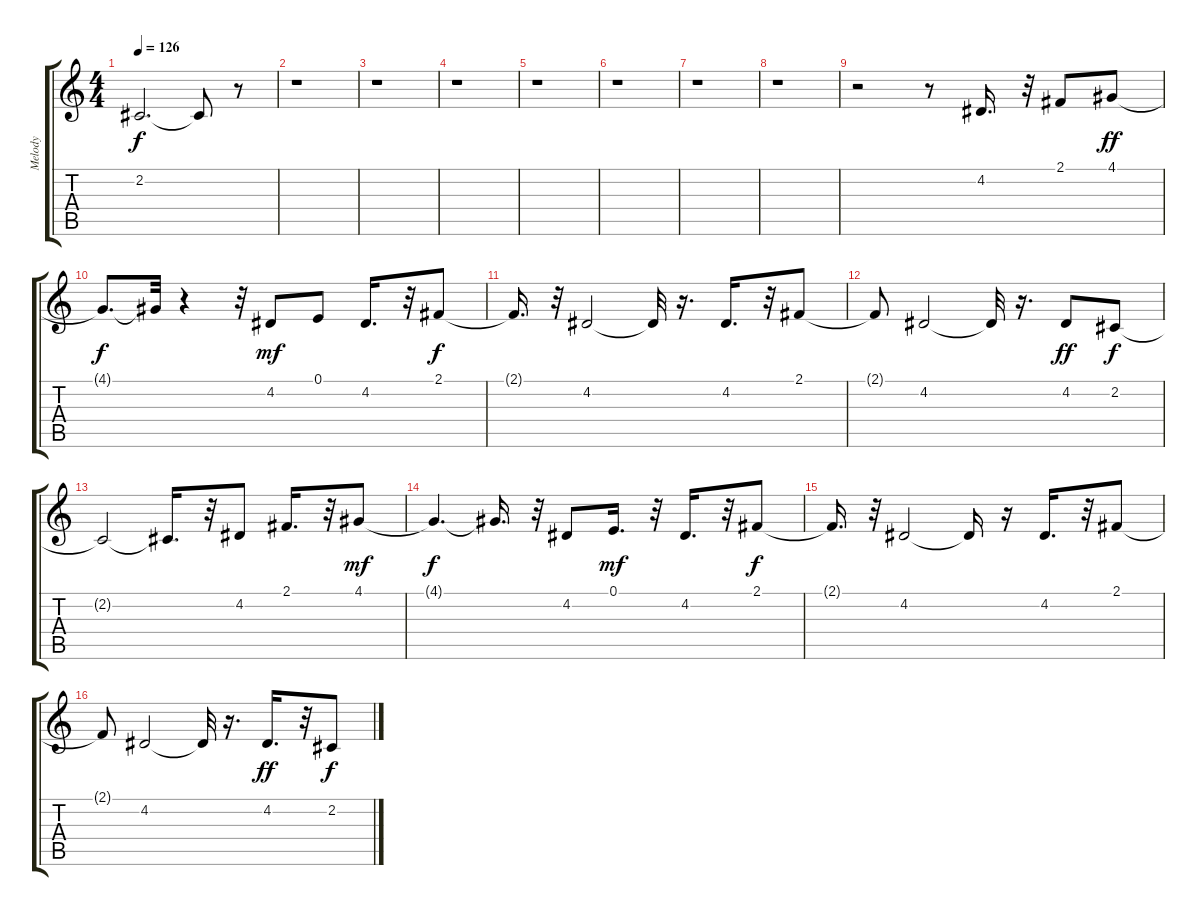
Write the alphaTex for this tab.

\track ("Melody" "Melody") {instrument lead2sawtooth}
\staff {score tabs}
\tuning (E4 B3 G3 D3 A2 E2) {hide}
\ts (4 4)
\tempo 126
\clef g2
\ks c
2.2{t}.2{d dy f} 2.2{t}.8 r.8 |
r.1 |
r.1 |
r.1 |
r.1 |
r.1 |
r.1 |
r.1 |
r.2 r.8 4.2.16{d} r.32 2.1.8 4.1.8{dy ff} |
4.1{t}.8{d dy f} 4.1{t}.32 r.4 r.32 4.2.8{dy mf} 0.1.8 4.2.16{d} r.32 2.1.8{dy f} |
2.1{t}.16{d} r.32 4.2.2 4.2{t}.32 r.16{d} 4.2.16{d} r.32 2.1.8 |
2.1{t}.8 4.2.2 4.2{t}.32 r.16{d} 4.2.8{dy ff} 2.2.8{dy f} |
2.2{t}.2 2.2{t}.16{d} r.32 4.2.8 2.1.16{d} r.32 4.1.8{dy mf} |
4.1{t}.4{d dy f} 4.1{t}.16{d} r.32 4.2.8 0.1.16{d dy mf} r.32 4.2.16{d} r.32 2.1.8{dy f} |
2.1{t}.16{d} r.32 4.2.2 4.2{t}.16 r.16 4.2.16{d} r.32 2.1.8 |
2.1{t}.8 4.2.2 4.2{t}.32 r.16{d} 4.2.16{d dy ff} r.32 2.2.8{dy f}
